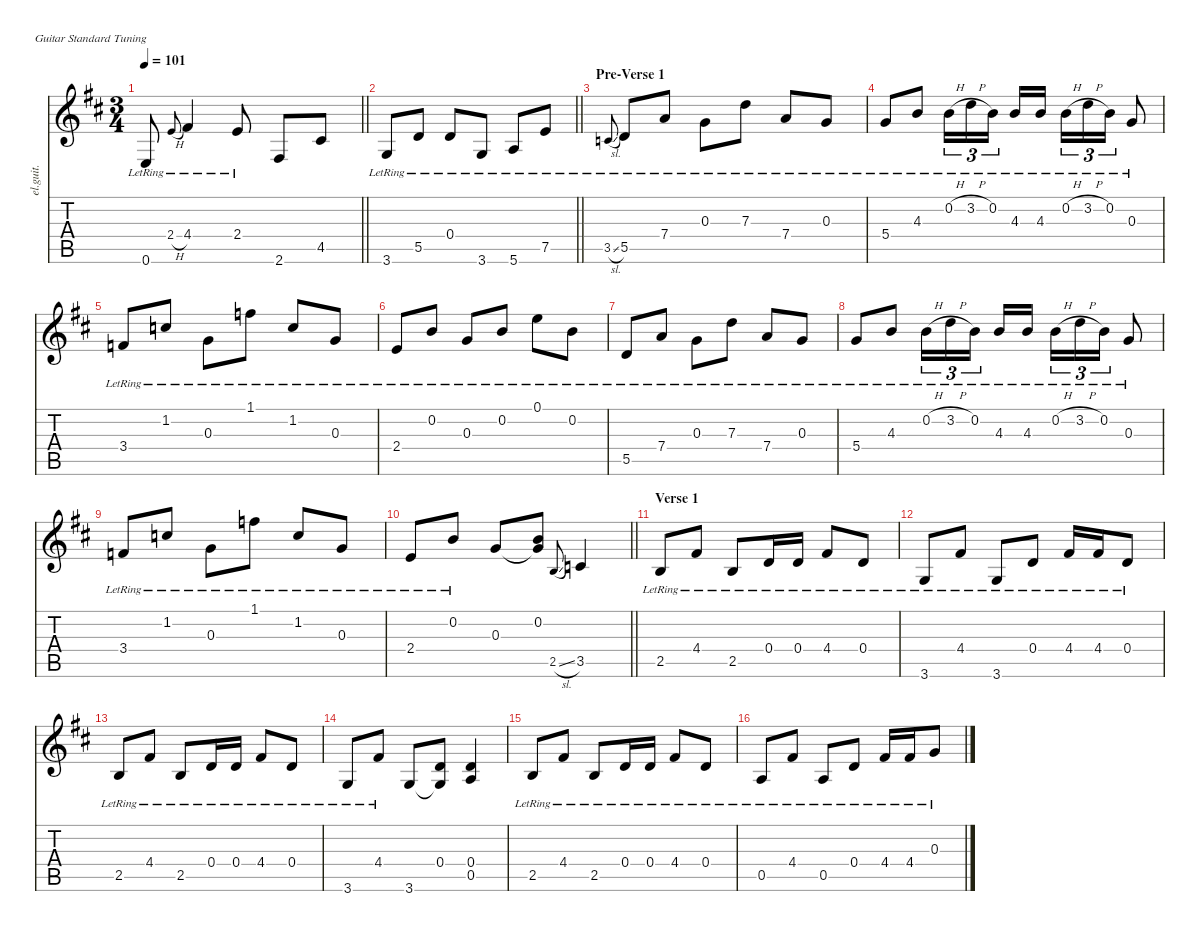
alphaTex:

\defaultSystemsLayout 4
\hideDynamics
\bracketExtendMode nobrackets
\otherSystemsTrackNameOrientation horizontal
\track ("Guitar 1" "el.guit.") {defaultSystemsLayout 32 instrument electricguitarclean}
\staff {score tabs}
\tuning (E4 B3 G3 D3 A2 E2)
\ts (3 4)
\tempo 101
\clef g2
\barLineRight lightlight
\ks bminor
0.6{lr acc forcenatural}.8{dy f beam Up} 2.4{h lr acc forcenatural}.8{gr onbeat dy mf beam Up} 4.4{lr acc #}.4{dy f beam Up} 2.4{lr acc forcenatural}.8{beam Up} 2.6{acc #}.8{beam Up} 4.5{acc #}.8{beam Up} |
\barLineRight lightlight
3.6{lr acc forcenatural}.8{beam Up} 5.5{lr acc forcenatural}.8{beam Up} 0.4{lr acc forcenatural}.8{beam Up} 3.6{lr acc forcenatural}.8{beam Up} 5.6{lr acc forcenatural}.8{beam Up} 7.5{lr acc forcenatural}.8{beam Up} |
\section ("" "Pre-Verse 1")
3.5{sl lr acc forcenatural}.8{gr onbeat dy mf beam Up} 5.5{lr acc forcenatural}.8{dy f beam Up} 7.4{lr acc forcenatural}.8{beam Up} 0.3{lr acc forcenatural}.8{beam Down} 7.3{lr acc forcenatural}.8{beam Down} 7.4{lr acc forcenatural}.8{beam Up} 0.3{lr acc forcenatural}.8{beam Up} |
5.4{lr acc forcenatural}.8{beam Up} 4.3{lr acc forcenatural}.8{beam Up} 0.2{h lr acc forcenatural}.16{tu (3 2) beam Down} 3.2{h lr acc forcenatural}.16{tu (3 2) beam Down} 0.2{lr acc forcenatural}.16{tu (3 2) beam Down} 4.3{lr acc forcenatural}.16{beam Up} 4.3{lr acc forcenatural}.16{beam Up} 0.2{h lr acc forcenatural}.16{tu (3 2) beam Down} 3.2{h lr acc forcenatural}.16{tu (3 2) beam Down} 0.2{lr acc forcenatural}.16{tu (3 2) beam Down} 0.3{lr acc forcenatural}.8{beam Up} |
3.4{lr acc forcenatural}.8{beam Up} 1.2{lr acc forcenatural}.8{beam Up} 0.3{lr acc forcenatural}.8{beam Down} 1.1{lr acc forcenatural}.8{beam Down} 1.2{lr acc forcenatural}.8{beam Up} 0.3{lr acc forcenatural}.8{beam Up} |
2.4{lr acc forcenatural}.8{beam Up} 0.2{lr acc forcenatural}.8{beam Up} 0.3{lr acc forcenatural}.8{beam Up} 0.2{lr acc forcenatural}.8{beam Up} 0.1{lr acc forcenatural}.8{beam Down} 0.2{lr acc forcenatural}.8{beam Down} |
5.5{lr acc forcenatural}.8{beam Up} 7.4{lr acc forcenatural}.8{beam Up} 0.3{lr acc forcenatural}.8{beam Down} 7.3{lr acc forcenatural}.8{beam Down} 7.4{lr acc forcenatural}.8{beam Up} 0.3{lr acc forcenatural}.8{beam Up} |
5.4{lr acc forcenatural}.8{beam Up} 4.3{lr acc forcenatural}.8{beam Up} 0.2{h lr acc forcenatural}.16{tu (3 2) beam Down} 3.2{h lr acc forcenatural}.16{tu (3 2) beam Down} 0.2{lr acc forcenatural}.16{tu (3 2) beam Down} 4.3{lr acc forcenatural}.16{beam Up} 4.3{lr acc forcenatural}.16{beam Up} 0.2{h lr acc forcenatural}.16{tu (3 2) beam Down} 3.2{h lr acc forcenatural}.16{tu (3 2) beam Down} 0.2{lr acc forcenatural}.16{tu (3 2) beam Down} 0.3{lr acc forcenatural}.8{beam Up} |
3.4{lr acc forcenatural}.8{beam Up} 1.2{lr acc forcenatural}.8{beam Up} 0.3{lr acc forcenatural}.8{beam Down} 1.1{lr acc forcenatural}.8{beam Down} 1.2{lr acc forcenatural}.8{beam Up} 0.3{lr acc forcenatural}.8{beam Up} |
\barLineRight lightlight
2.4{lr acc forcenatural}.8{beam Up} 0.2{lr acc forcenatural}.8{beam Up} 0.3{acc forcenatural}.8{beam Up} (0.2{acc forcenatural} 0.3{t acc forcenatural}).8{beam Up} 2.5{sl acc forcenatural}.8{gr onbeat dy mf beam Up} 3.5{acc forcenatural}.4{dy f beam Up} |
\section ("" "Verse 1")
2.5{lr acc forcenatural}.8{beam Up} 4.4{lr acc #}.8{beam Up} 2.5{lr acc forcenatural}.8{beam Up} 0.4{lr acc forcenatural}.16{beam Up} 0.4{lr acc forcenatural}.16{beam Up} 4.4{lr acc #}.8{beam Up} 0.4{lr acc forcenatural}.8{beam Up} |
3.6{lr acc forcenatural}.8{beam Up} 4.4{lr acc #}.8{beam Up} 3.6{lr acc forcenatural}.8{beam Up} 0.4{lr acc forcenatural}.8{beam Up} 4.4{lr acc #}.16{beam Up} 4.4{lr acc #}.16{beam Up} 0.4{lr acc forcenatural}.8{beam Up} |
2.5{lr acc forcenatural}.8{beam Up} 4.4{lr acc #}.8{beam Up} 2.5{lr acc forcenatural}.8{beam Up} 0.4{lr acc forcenatural}.16{beam Up} 0.4{lr acc forcenatural}.16{beam Up} 4.4{lr acc #}.8{beam Up} 0.4{lr acc forcenatural}.8{beam Up} |
3.6{lr acc forcenatural}.8{beam Up} 4.4{lr acc #}.8{beam Up} 3.6{acc forcenatural}.8{beam Up} (0.4{acc forcenatural} 3.6{t acc forcenatural}).8{beam Up} (0.4{acc forcenatural} 0.5{acc forcenatural}).4{beam Up} |
2.5{lr acc forcenatural}.8{beam Up} 4.4{lr acc #}.8{beam Up} 2.5{lr acc forcenatural}.8{beam Up} 0.4{lr acc forcenatural}.16{beam Up} 0.4{lr acc forcenatural}.16{beam Up} 4.4{lr acc #}.8{beam Up} 0.4{lr acc forcenatural}.8{beam Up} |
0.5{lr acc forcenatural}.8{beam Up} 4.4{lr acc #}.8{beam Up} 0.5{lr acc forcenatural}.8{beam Up} 0.4{lr acc forcenatural}.8{beam Up} 4.4{lr acc #}.16{beam Up} 4.4{lr acc #}.16{beam Up} 0.3{lr acc forcenatural}.8{beam Up}
